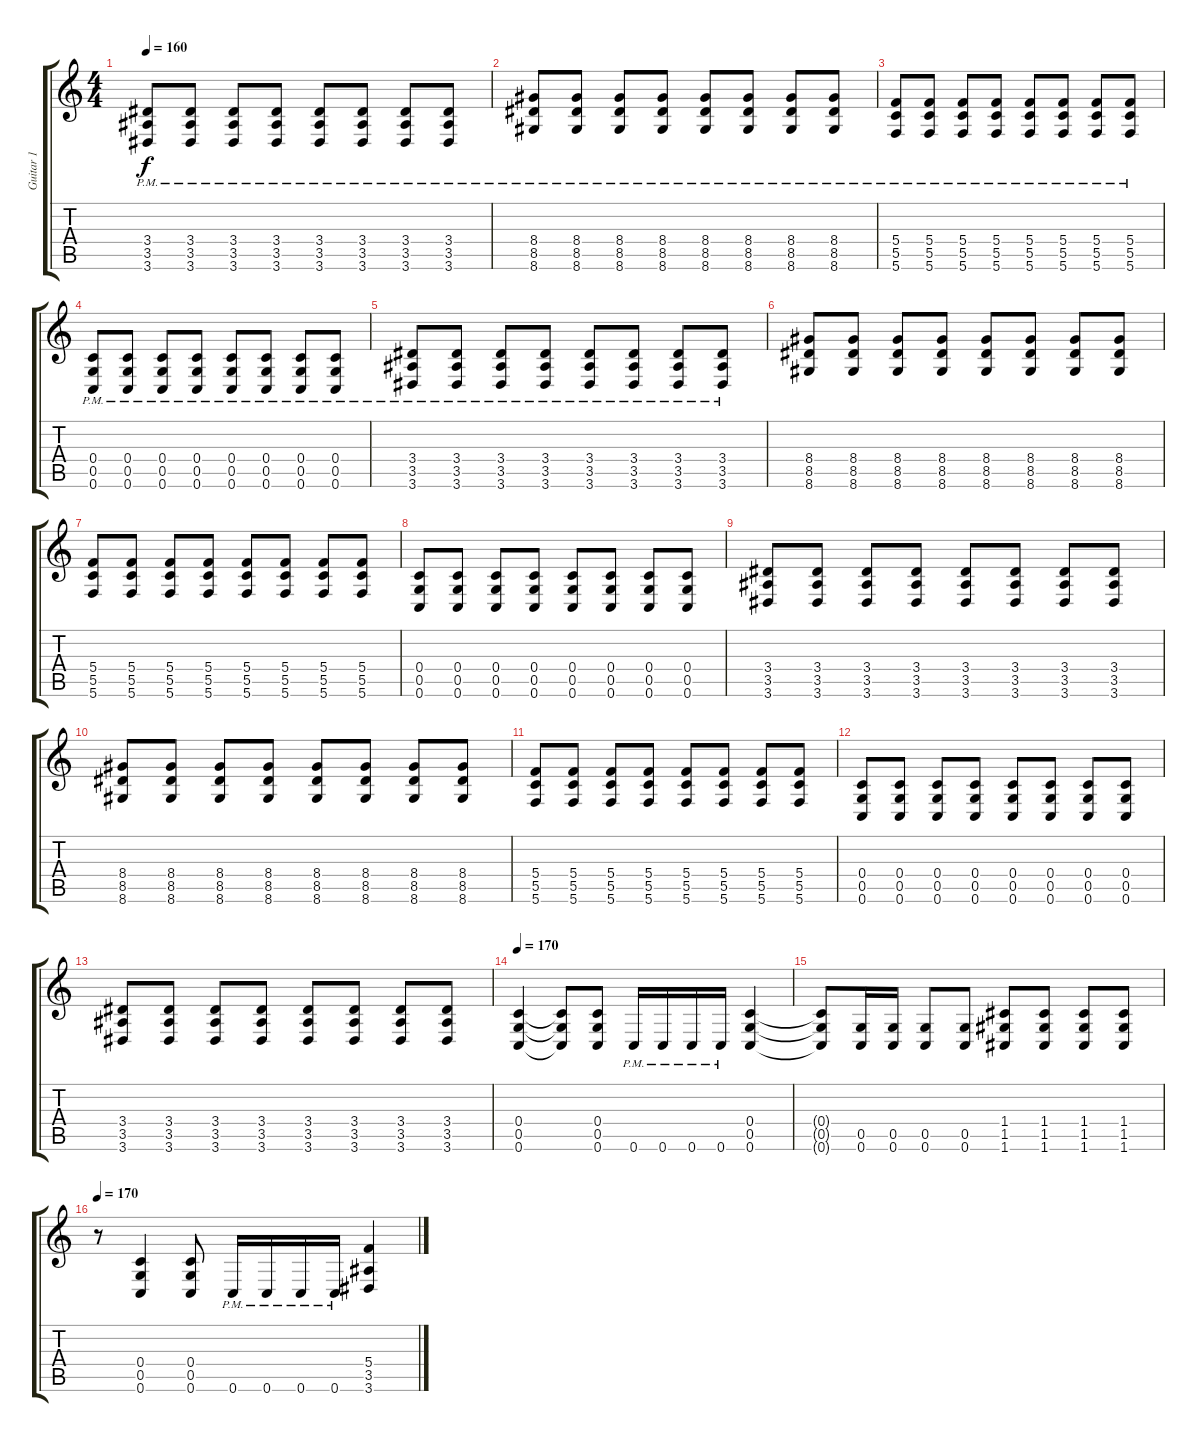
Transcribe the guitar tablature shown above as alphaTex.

\track ("Guitar 1" "Guitar 1") {instrument distortionguitar}
\staff {score tabs}
\tuning (D4 A3 F3 C3 G2 C2) {hide}
\ts (4 4)
\tempo 160
\clef g2
\ks c
(3.4{pm} 3.5{pm} 3.6{pm}).8{dy f} (3.4{pm} 3.5{pm} 3.6{pm}).8 (3.4{pm} 3.5{pm} 3.6{pm}).8 (3.4{pm} 3.5{pm} 3.6{pm}).8 (3.4{pm} 3.5{pm} 3.6{pm}).8 (3.4{pm} 3.5{pm} 3.6{pm}).8 (3.4{pm} 3.5{pm} 3.6{pm}).8 (3.4{pm} 3.5{pm} 3.6{pm}).8 |
(8.4{pm} 8.5{pm} 8.6{pm}).8 (8.4{pm} 8.5{pm} 8.6{pm}).8 (8.4{pm} 8.5{pm} 8.6{pm}).8 (8.4{pm} 8.5{pm} 8.6{pm}).8 (8.4{pm} 8.5{pm} 8.6{pm}).8 (8.4{pm} 8.5{pm} 8.6{pm}).8 (8.4{pm} 8.5{pm} 8.6{pm}).8 (8.4{pm} 8.5{pm} 8.6{pm}).8 |
(5.4{pm} 5.5{pm} 5.6{pm}).8 (5.4{pm} 5.5{pm} 5.6{pm}).8 (5.4{pm} 5.5{pm} 5.6{pm}).8 (5.4{pm} 5.5{pm} 5.6{pm}).8 (5.4{pm} 5.5{pm} 5.6{pm}).8 (5.4{pm} 5.5{pm} 5.6{pm}).8 (5.4{pm} 5.5{pm} 5.6{pm}).8 (5.4{pm} 5.5{pm} 5.6{pm}).8 |
(0.4{pm} 0.5{pm} 0.6{pm}).8 (0.4{pm} 0.5{pm} 0.6{pm}).8 (0.4{pm} 0.5{pm} 0.6{pm}).8 (0.4{pm} 0.5{pm} 0.6{pm}).8 (0.4{pm} 0.5{pm} 0.6{pm}).8 (0.4{pm} 0.5{pm} 0.6{pm}).8 (0.4{pm} 0.5{pm} 0.6{pm}).8 (0.4{pm} 0.5{pm} 0.6{pm}).8 |
(3.4{pm} 3.5{pm} 3.6{pm}).8 (3.4{pm} 3.5{pm} 3.6{pm}).8 (3.4{pm} 3.5{pm} 3.6{pm}).8 (3.4{pm} 3.5{pm} 3.6{pm}).8 (3.4{pm} 3.5{pm} 3.6{pm}).8 (3.4{pm} 3.5{pm} 3.6{pm}).8 (3.4{pm} 3.5{pm} 3.6{pm}).8 (3.4{pm} 3.5{pm} 3.6{pm}).8 |
(8.4 8.5 8.6).8 (8.4 8.5 8.6).8 (8.4 8.5 8.6).8 (8.4 8.5 8.6).8 (8.4 8.5 8.6).8 (8.4 8.5 8.6).8 (8.4 8.5 8.6).8 (8.4 8.5 8.6).8 |
(5.4 5.5 5.6).8 (5.4 5.5 5.6).8 (5.4 5.5 5.6).8 (5.4 5.5 5.6).8 (5.4 5.5 5.6).8 (5.4 5.5 5.6).8 (5.4 5.5 5.6).8 (5.4 5.5 5.6).8 |
(0.4 0.5 0.6).8 (0.4 0.5 0.6).8 (0.4 0.5 0.6).8 (0.4 0.5 0.6).8 (0.4 0.5 0.6).8 (0.4 0.5 0.6).8 (0.4 0.5 0.6).8 (0.4 0.5 0.6).8 |
(3.4 3.5 3.6).8 (3.4 3.5 3.6).8 (3.4 3.5 3.6).8 (3.4 3.5 3.6).8 (3.4 3.5 3.6).8 (3.4 3.5 3.6).8 (3.4 3.5 3.6).8 (3.4 3.5 3.6).8 |
(8.4 8.5 8.6).8 (8.4 8.5 8.6).8 (8.4 8.5 8.6).8 (8.4 8.5 8.6).8 (8.4 8.5 8.6).8 (8.4 8.5 8.6).8 (8.4 8.5 8.6).8 (8.4 8.5 8.6).8 |
(5.4 5.5 5.6).8 (5.4 5.5 5.6).8 (5.4 5.5 5.6).8 (5.4 5.5 5.6).8 (5.4 5.5 5.6).8 (5.4 5.5 5.6).8 (5.4 5.5 5.6).8 (5.4 5.5 5.6).8 |
(0.4 0.5 0.6).8 (0.4 0.5 0.6).8 (0.4 0.5 0.6).8 (0.4 0.5 0.6).8 (0.4 0.5 0.6).8 (0.4 0.5 0.6).8 (0.4 0.5 0.6).8 (0.4 0.5 0.6).8 |
(3.4 3.5 3.6).8 (3.4 3.5 3.6).8 (3.4 3.5 3.6).8 (3.4 3.5 3.6).8 (3.4 3.5 3.6).8 (3.4 3.5 3.6).8 (3.4 3.5 3.6).8 (3.4 3.5 3.6).8 |
\tempo 170
(0.4 0.5 0.6).4{volume 14} (0.4{t} 0.5{t} 0.6{t}).8 (0.4 0.5 0.6).8 0.6{pm}.16 0.6{pm}.16 0.6{pm}.16 0.6{pm}.16 (0.4 0.5 0.6).4 |
(0.4{t} 0.5{t} 0.6{t}).8 (0.5 0.6).16 (0.5 0.6).16 (0.5 0.6).8 (0.5 0.6).8 (1.4 1.5 1.6).8 (1.4 1.5 1.6).8 (1.4 1.5 1.6).8 (1.4 1.5 1.6).8 |
\tempo 170
r.8 (0.4 0.5 0.6).4 (0.4 0.5 0.6).8 0.6{pm}.16 0.6{pm}.16 0.6{pm}.16 0.6{pm}.16 (5.4 3.5 3.6).4
